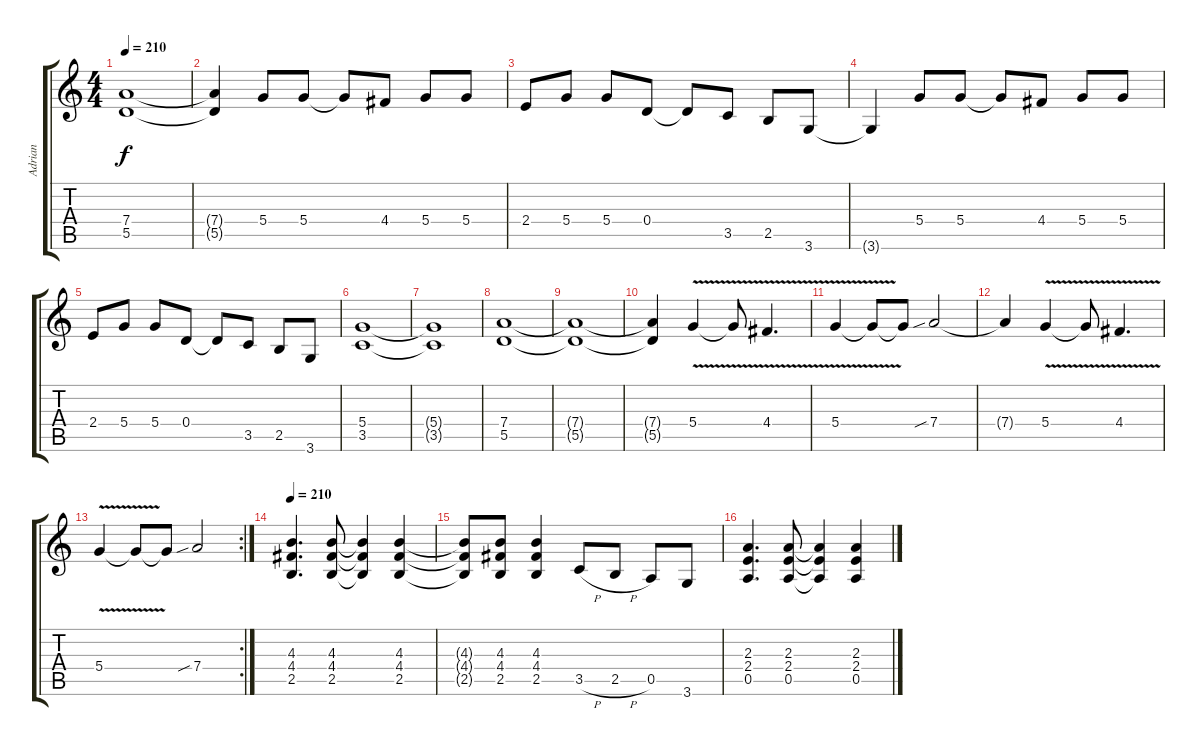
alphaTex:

\track ("Adrian" "Adrian") {instrument distortionguitar}
\staff {score tabs}
\tuning (E4 B3 G3 D3 A2 E2) {hide}
\ts (4 4)
\tempo 210
\clef g2
\ks c
(7.4{t} 5.5{t}).1{dy f} |
(7.4{t} 5.5{t}).4 5.4.8 5.4.8 5.4{t}.8 4.4.8 5.4.8 5.4.8 |
2.4.8 5.4.8 5.4.8 0.4.8 0.4{t}.8 3.5.8 2.5.8 3.6.8 |
3.6{t}.4 5.4.8 5.4.8 5.4{t}.8 4.4.8 5.4.8 5.4.8 |
2.4.8 5.4.8 5.4.8 0.4.8 0.4{t}.8 3.5.8 2.5.8 3.6.8 |
(5.4 3.5).1 |
(5.4{t} 3.5{t}).1 |
(7.4 5.5).1 |
(7.4{t} 5.5{t}).1 |
(7.4{t} 5.5{t}).4 5.4{v}.4 5.4{t}.8 4.4{v}.4{d} |
5.4{v}.4 5.4{t}.8 5.4{t}.8 7.4{sib}.2 |
7.4{t}.4 5.4{v}.4 5.4{t}.8 4.4{v}.4{d} |
\rc 2
5.4{v}.4 5.4{t}.8 5.4{t}.8 7.4{sib}.2 |
\tempo 210
(4.3 4.4 2.5).4{d volume 10} (4.3 4.4 2.5).8 (4.3{t} 4.4{t} 2.5{t}).4 (4.3 4.4 2.5).4 |
(4.3{t} 4.4{t} 2.5{t}).8 (4.3 4.4 2.5).8 (4.3 4.4 2.5).4 3.5{h}.8 2.5{h}.8 0.5.8 3.6.8 |
(2.3 2.4 0.5).4{d} (2.3 2.4 0.5).8 (2.3{t} 2.4{t} 0.5{t}).4 (2.3 2.4 0.5).4
